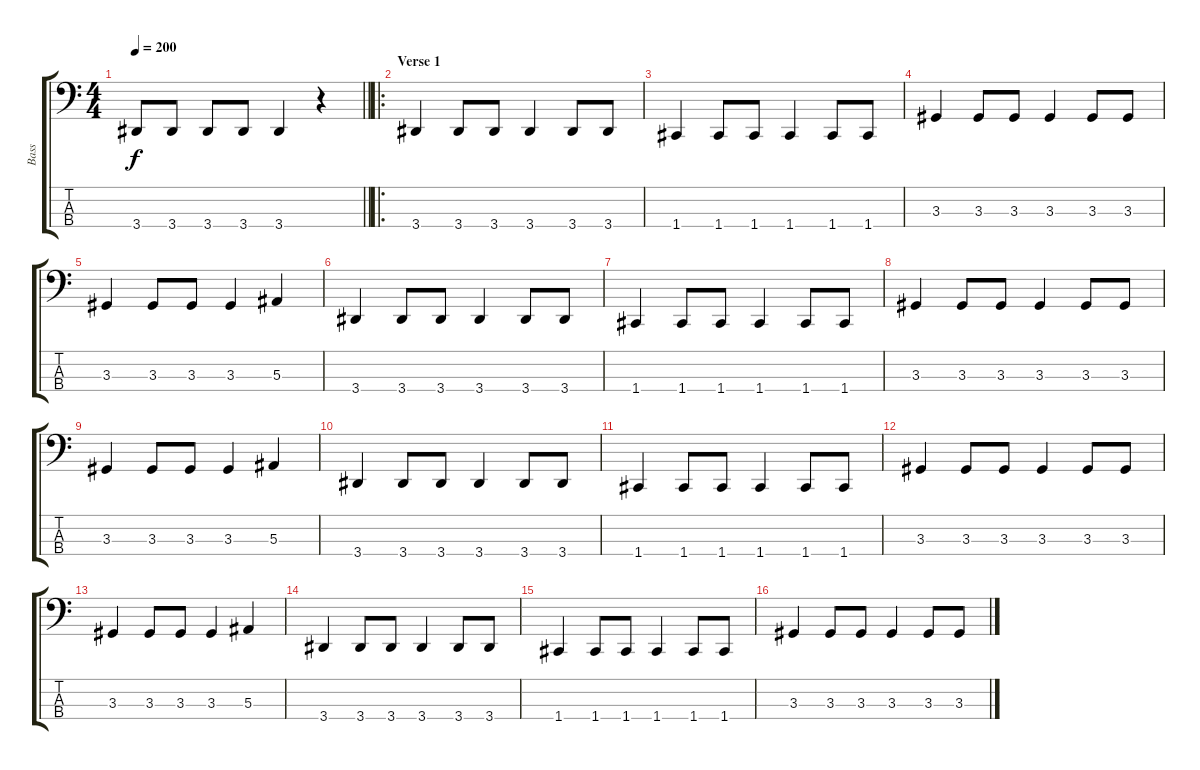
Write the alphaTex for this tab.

\track ("Bass" "Bass") {instrument electricbassfinger}
\staff {score tabs}
\tuning (Eb2 Bb1 F1 C1) {hide}
\ts (4 4)
\tempo 200
\clef f4
\barLineRight lightlight
\ks c
3.4.8{dy f} 3.4.8 3.4.8 3.4.8 3.4.4 r.4 |
\ro
\section ("" "Verse 1")
3.4.4 3.4.8 3.4.8 3.4.4 3.4.8 3.4.8 |
1.4.4 1.4.8 1.4.8 1.4.4 1.4.8 1.4.8 |
3.3.4 3.3.8 3.3.8 3.3.4 3.3.8 3.3.8 |
3.3.4 3.3.8 3.3.8 3.3.4 5.3.4 |
3.4.4 3.4.8 3.4.8 3.4.4 3.4.8 3.4.8 |
1.4.4 1.4.8 1.4.8 1.4.4 1.4.8 1.4.8 |
3.3.4 3.3.8 3.3.8 3.3.4 3.3.8 3.3.8 |
3.3.4 3.3.8 3.3.8 3.3.4 5.3.4 |
3.4.4 3.4.8 3.4.8 3.4.4 3.4.8 3.4.8 |
1.4.4 1.4.8 1.4.8 1.4.4 1.4.8 1.4.8 |
3.3.4 3.3.8 3.3.8 3.3.4 3.3.8 3.3.8 |
3.3.4 3.3.8 3.3.8 3.3.4 5.3.4 |
3.4.4 3.4.8 3.4.8 3.4.4 3.4.8 3.4.8 |
1.4.4 1.4.8 1.4.8 1.4.4 1.4.8 1.4.8 |
3.3.4 3.3.8 3.3.8 3.3.4 3.3.8 3.3.8
